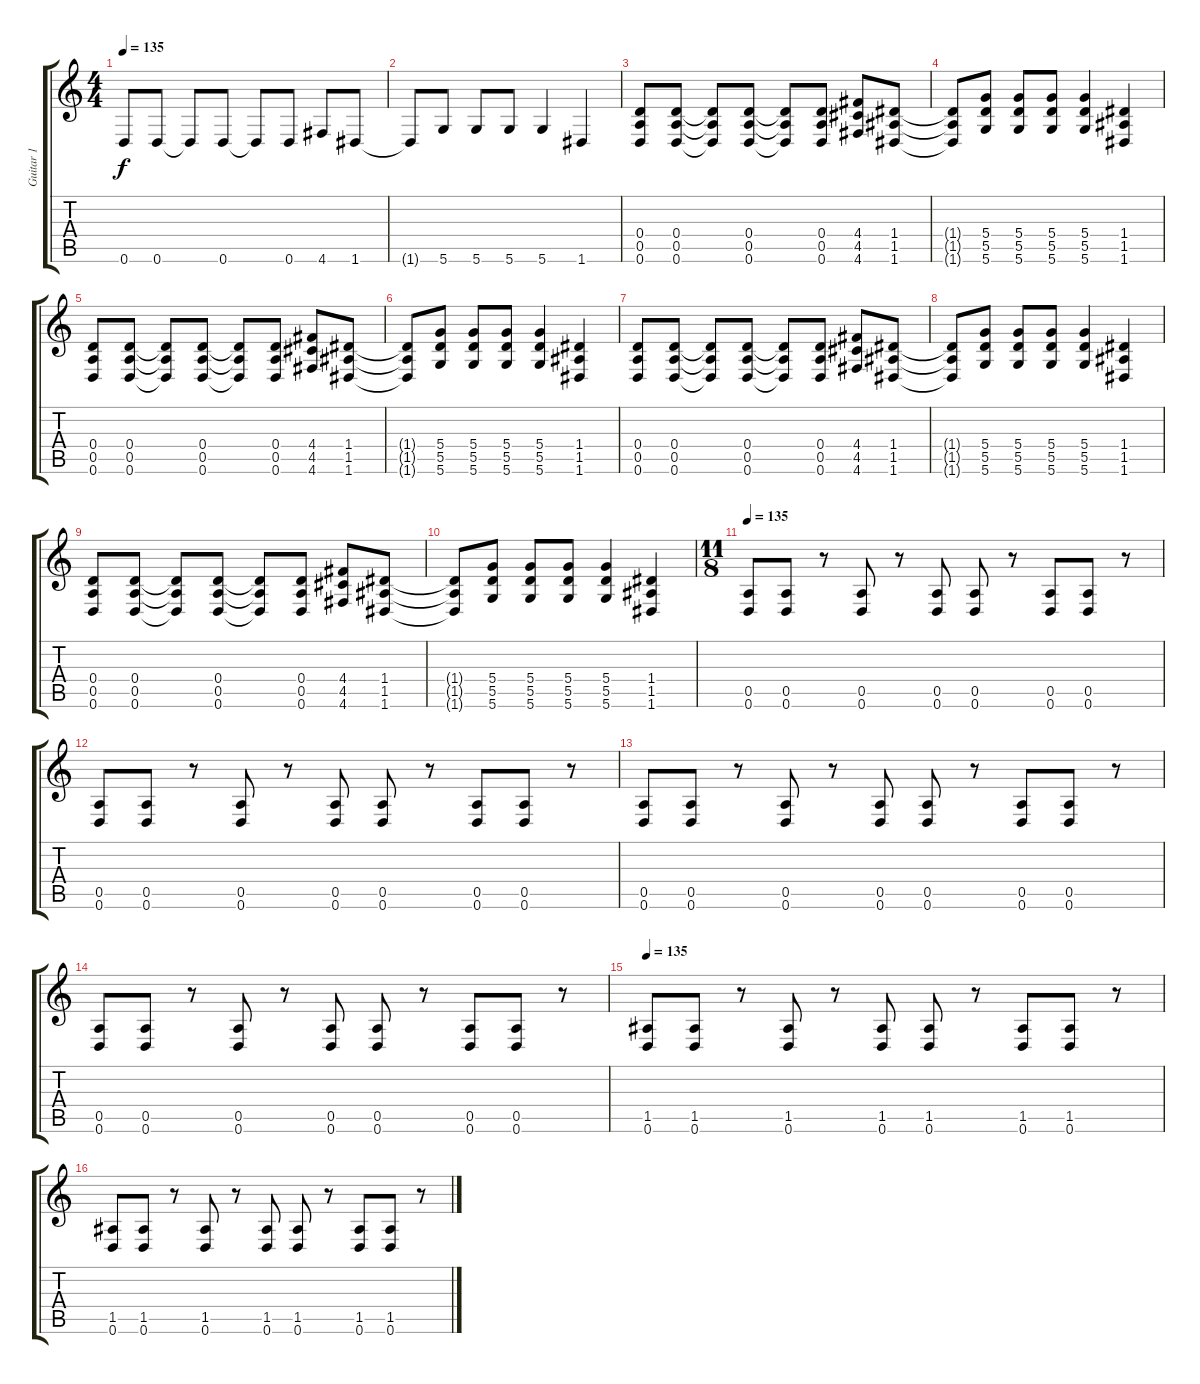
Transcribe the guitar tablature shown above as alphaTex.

\track ("Guitar 1" "Guitar 1") {instrument distortionguitar}
\staff {score tabs}
\tuning (E4 B3 G3 D3 A2 D2) {hide}
\ts (4 4)
\tempo 135
\clef g2
\ks c
0.6.8{dy f} 0.6.8 0.6{t}.8 0.6.8 0.6{t}.8 0.6.8 4.6.8 1.6.8 |
1.6{t}.8 5.6.8 5.6.8 5.6.8 5.6.4 1.6.4 |
(0.4 0.5 0.6).8{volume 14 balance 16 instrument distortionguitar} (0.4 0.5 0.6).8 (0.4{t} 0.5{t} 0.6{t}).8 (0.4 0.5 0.6).8 (0.4{t} 0.5{t} 0.6{t}).8 (0.4 0.5 0.6).8 (4.4 4.5 4.6).8 (1.4 1.5 1.6).8 |
(1.4{t} 1.5{t} 1.6{t}).8 (5.4 5.5 5.6).8 (5.4 5.5 5.6).8 (5.4 5.5 5.6).8 (5.4 5.5 5.6).4 (1.4 1.5 1.6).4 |
(0.4 0.5 0.6).8 (0.4 0.5 0.6).8 (0.4{t} 0.5{t} 0.6{t}).8 (0.4 0.5 0.6).8 (0.4{t} 0.5{t} 0.6{t}).8 (0.4 0.5 0.6).8 (4.4 4.5 4.6).8 (1.4 1.5 1.6).8 |
(1.4{t} 1.5{t} 1.6{t}).8 (5.4 5.5 5.6).8 (5.4 5.5 5.6).8 (5.4 5.5 5.6).8 (5.4 5.5 5.6).4 (1.4 1.5 1.6).4 |
(0.4 0.5 0.6).8 (0.4 0.5 0.6).8 (0.4{t} 0.5{t} 0.6{t}).8 (0.4 0.5 0.6).8 (0.4{t} 0.5{t} 0.6{t}).8 (0.4 0.5 0.6).8 (4.4 4.5 4.6).8 (1.4 1.5 1.6).8 |
(1.4{t} 1.5{t} 1.6{t}).8 (5.4 5.5 5.6).8 (5.4 5.5 5.6).8 (5.4 5.5 5.6).8 (5.4 5.5 5.6).4 (1.4 1.5 1.6).4 |
(0.4 0.5 0.6).8 (0.4 0.5 0.6).8 (0.4{t} 0.5{t} 0.6{t}).8 (0.4 0.5 0.6).8 (0.4{t} 0.5{t} 0.6{t}).8 (0.4 0.5 0.6).8 (4.4 4.5 4.6).8 (1.4 1.5 1.6).8 |
(1.4{t} 1.5{t} 1.6{t}).8 (5.4 5.5 5.6).8 (5.4 5.5 5.6).8 (5.4 5.5 5.6).8 (5.4 5.5 5.6).4 (1.4 1.5 1.6).4 |
\ts (11 8)
\tempo 135
(0.5 0.6).8{balance 16 instrument distortionguitar} (0.5 0.6).8 r.8 (0.5 0.6).8 r.8 (0.5 0.6).8 (0.5 0.6).8 r.8 (0.5 0.6).8 (0.5 0.6).8 r.8 |
(0.5 0.6).8 (0.5 0.6).8 r.8 (0.5 0.6).8 r.8 (0.5 0.6).8 (0.5 0.6).8 r.8 (0.5 0.6).8 (0.5 0.6).8 r.8 |
(0.5 0.6).8 (0.5 0.6).8 r.8 (0.5 0.6).8 r.8 (0.5 0.6).8 (0.5 0.6).8 r.8 (0.5 0.6).8 (0.5 0.6).8 r.8 |
(0.5 0.6).8 (0.5 0.6).8 r.8 (0.5 0.6).8 r.8 (0.5 0.6).8 (0.5 0.6).8 r.8 (0.5 0.6).8 (0.5 0.6).8 r.8 |
\tempo 135
(1.5 0.6).8{balance 16 instrument distortionguitar} (1.5 0.6).8 r.8 (1.5 0.6).8 r.8 (1.5 0.6).8 (1.5 0.6).8 r.8 (1.5 0.6).8 (1.5 0.6).8 r.8 |
(1.5 0.6).8 (1.5 0.6).8 r.8 (1.5 0.6).8 r.8 (1.5 0.6).8 (1.5 0.6).8 r.8 (1.5 0.6).8 (1.5 0.6).8 r.8
